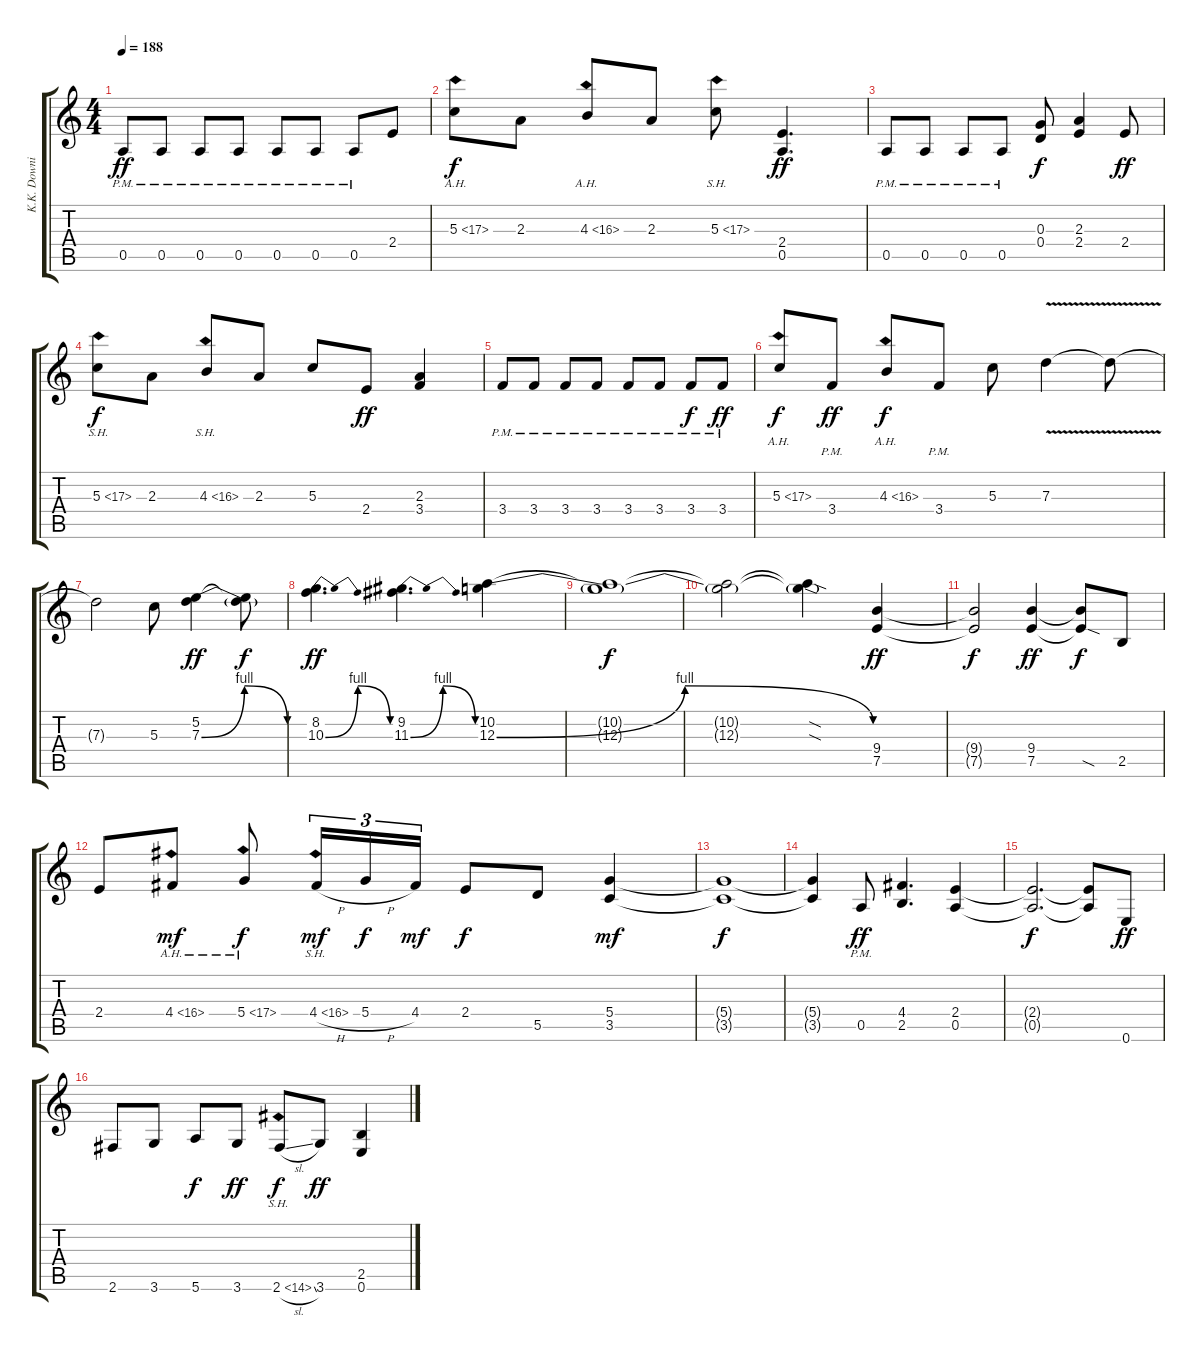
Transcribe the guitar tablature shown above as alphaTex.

\track ("K.K. Downing" "K.K. Downi") {instrument distortionguitar}
\staff {score tabs}
\tuning (E4 B3 G3 D3 A2 E2) {hide}
\ts (4 4)
\tempo 188
\clef g2
\ks c
0.5{pm}.8{dy ff} 0.5{pm}.8 0.5{pm}.8 0.5{pm}.8 0.5{pm}.8 0.5{pm}.8 0.5{pm}.8 2.4.8 |
5.3{ah 12}.8{dy f} 2.3.8 4.3{ah 12}.8 2.3.8 5.3{sh 12}.8 (2.4 0.5).4{d dy ff} |
0.5{pm}.8 0.5{pm}.8 0.5{pm}.8 0.5{pm}.8 (0.3 0.4).8{dy f} (2.3 2.4).4 2.4.8{dy ff} |
5.3{sh 12}.8{dy f} 2.3.8 4.3{sh 12}.8 2.3.8 5.3.8 2.4.8{dy ff} (2.3 3.4).4 |
3.4{pm}.8 3.4{pm}.8 3.4{pm}.8 3.4{pm}.8 3.4{pm}.8 3.4{pm}.8 3.4{pm}.8{dy f} 3.4{pm}.8{dy ff} |
5.3{ah 12}.8{dy f} 3.4{pm}.8{dy ff} 4.3{ah 12}.8{dy f} 3.4{pm}.8 5.3.8 7.3{v}.4 7.3{t}.8 |
7.3{t}.2 5.3.8 (5.2 7.3{be (bendrelease 0 0 8 4 51 4 60 0)}).4{dy ff} (5.2{t} 7.3{t}).8{dy f} |
(8.2 10.3{be (bendrelease 0 0 9 4 50 4 60 0)}).4{d dy ff} (9.2 11.3{be (bendrelease 0 0 10 4 52 4 60 0)}).4{d} (10.2 12.3{be (bendrelease 0 0 2 4 58 4 60 0)}).4 |
(10.2{t} 12.3{t}).1{dy f} |
(10.2{t} 12.3{t}).2 (10.2{sod t} 12.3{sod t}).4 (9.4 7.5).4{dy ff} |
(9.4{t} 7.5{t}).2{dy f} (9.4 7.5).4{dy ff} (9.4{t} 7.5{sod t}).8{dy f} 2.5.8 |
2.4.8 4.4{ah 12}.8{dy mf} 5.4{ah 12}.8{dy f} 4.4{sh 12 h}.16{tu (3 2) dy mf} 5.4{h}.16{tu (3 2) dy f} 4.4.16{tu (3 2) dy mf} 2.4.8{dy f} 5.5.8 (5.4 3.5).4{dy mf} |
(5.4{t} 3.5{t}).1{dy f} |
(5.4{t} 3.5{t}).4 0.5{pm}.8{dy ff} (4.4 2.5).4{d} (2.4 0.5).4 |
(2.4{t} 0.5{t}).2{d dy f} (2.4{t} 0.5{t}).8 0.6.8{dy ff} |
2.6.8 3.6.8 5.6.8{dy f} 3.6.8{dy ff} 2.6{sh 12 sl}.8{dy f} 3.6.8{dy ff} (2.5 0.6).4
